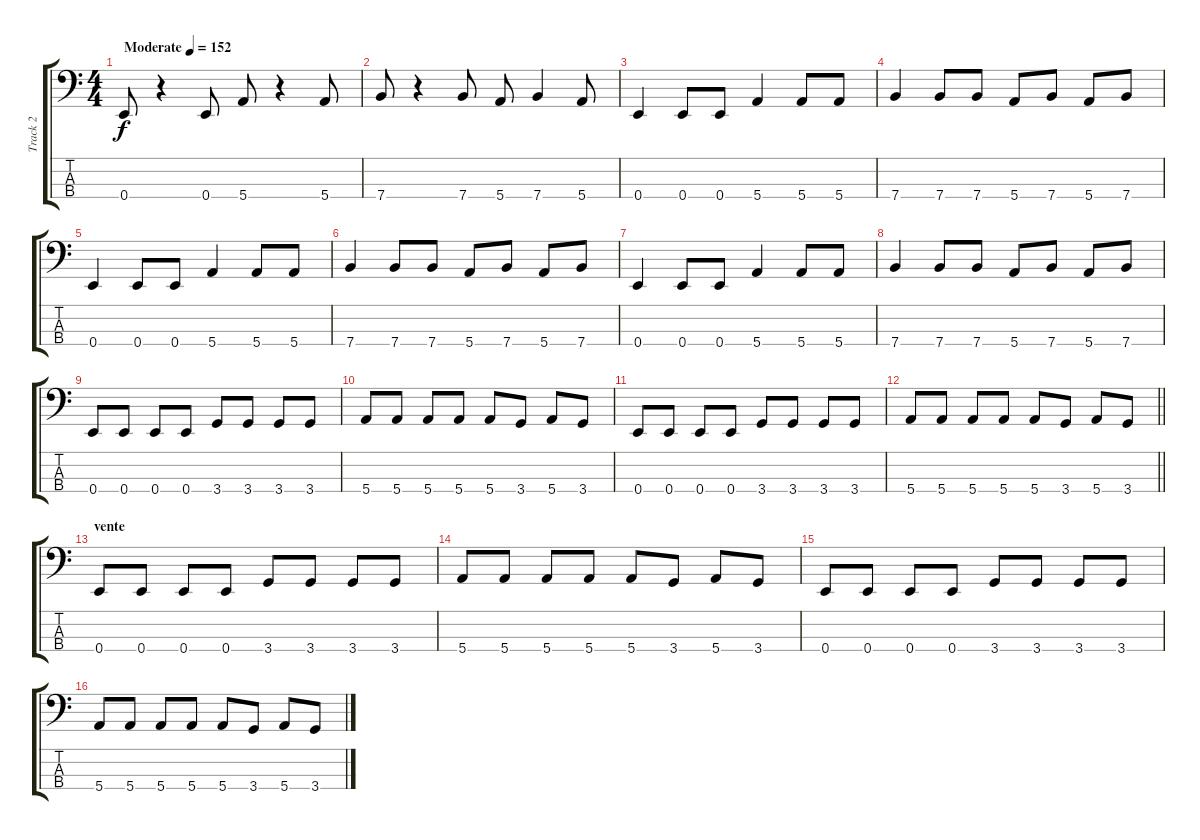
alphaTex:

\track ("Track 2" "Track 2") {instrument electricbassfinger}
\staff {score tabs}
\tuning (G2 D2 A1 E1) {hide}
\ts (4 4)
\tempo (152 "Moderate")
\clef f4
\ks c
0.4.8{dy f instrument electricbassfinger} r.4 0.4.8 5.4.8 r.4 5.4.8 |
7.4.8 r.4 7.4.8 5.4.8 7.4.4 5.4.8 |
0.4.4 0.4.8 0.4.8 5.4.4 5.4.8 5.4.8 |
7.4.4 7.4.8 7.4.8 5.4.8 7.4.8 5.4.8 7.4.8 |
0.4.4 0.4.8 0.4.8 5.4.4 5.4.8 5.4.8 |
7.4.4 7.4.8 7.4.8 5.4.8 7.4.8 5.4.8 7.4.8 |
0.4.4 0.4.8 0.4.8 5.4.4 5.4.8 5.4.8 |
7.4.4 7.4.8 7.4.8 5.4.8 7.4.8 5.4.8 7.4.8 |
0.4.8 0.4.8 0.4.8 0.4.8 3.4.8 3.4.8 3.4.8 3.4.8 |
5.4.8 5.4.8 5.4.8 5.4.8 5.4.8 3.4.8 5.4.8 3.4.8 |
0.4.8 0.4.8 0.4.8 0.4.8 3.4.8 3.4.8 3.4.8 3.4.8 |
\barLineRight lightlight
5.4.8 5.4.8 5.4.8 5.4.8 5.4.8 3.4.8 5.4.8 3.4.8 |
\section ("" "vente")
0.4.8 0.4.8 0.4.8 0.4.8 3.4.8 3.4.8 3.4.8 3.4.8 |
5.4.8 5.4.8 5.4.8 5.4.8 5.4.8 3.4.8 5.4.8 3.4.8 |
0.4.8 0.4.8 0.4.8 0.4.8 3.4.8 3.4.8 3.4.8 3.4.8 |
5.4.8 5.4.8 5.4.8 5.4.8 5.4.8 3.4.8 5.4.8 3.4.8
